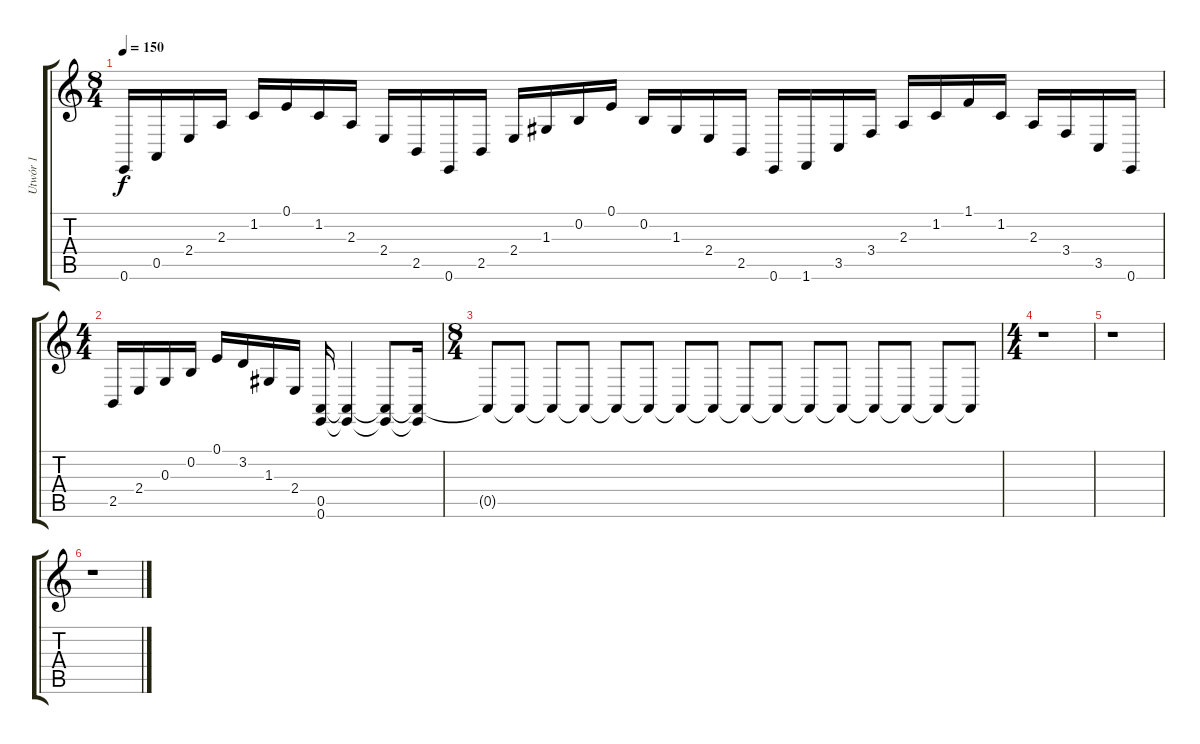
\track ("Utwór 1" "Utwór 1") {instrument acousticgrandpiano}
\staff {score tabs}
\tuning (E4 B3 G3 D3 A2 E2) {hide}
\ts (8 4)
\tempo 150
\clef g2
\ks c
0.6.16{dy f} 0.5.16 2.4.16 2.3.16 1.2.16 0.1.16 1.2.16 2.3.16 2.4.16 2.5.16 0.6.16 2.5.16 2.4.16 1.3.16 0.2.16 0.1.16 0.2.16 1.3.16 2.4.16 2.5.16 0.6.16 1.6.16 3.5.16 3.4.16 2.3.16 1.2.16 1.1.16 1.2.16 2.3.16 3.4.16 3.5.16 0.6.16 |
\ts (4 4)
2.5.16 2.4.16 0.3.16 0.2.16 0.1.16 3.2.16 1.3.16 2.4.16 (0.5 0.6).16 (0.5{t} 0.6{t}).4 (0.5{t} 0.6{t}).8 (0.5{t} 0.6{t}).16 |
\ts (8 4)
0.5{t}.8 0.5{t}.8 0.5{t}.8 0.5{t}.8 0.5{t}.8 0.5{t}.8 0.5{t}.8 0.5{t}.8 0.5{t}.8 0.5{t}.8 0.5{t}.8 0.5{t}.8 0.5{t}.8 0.5{t}.8 0.5{t}.8 0.5{t}.8 |
\ts (4 4)
r.1 |
r.1 |
r.1
